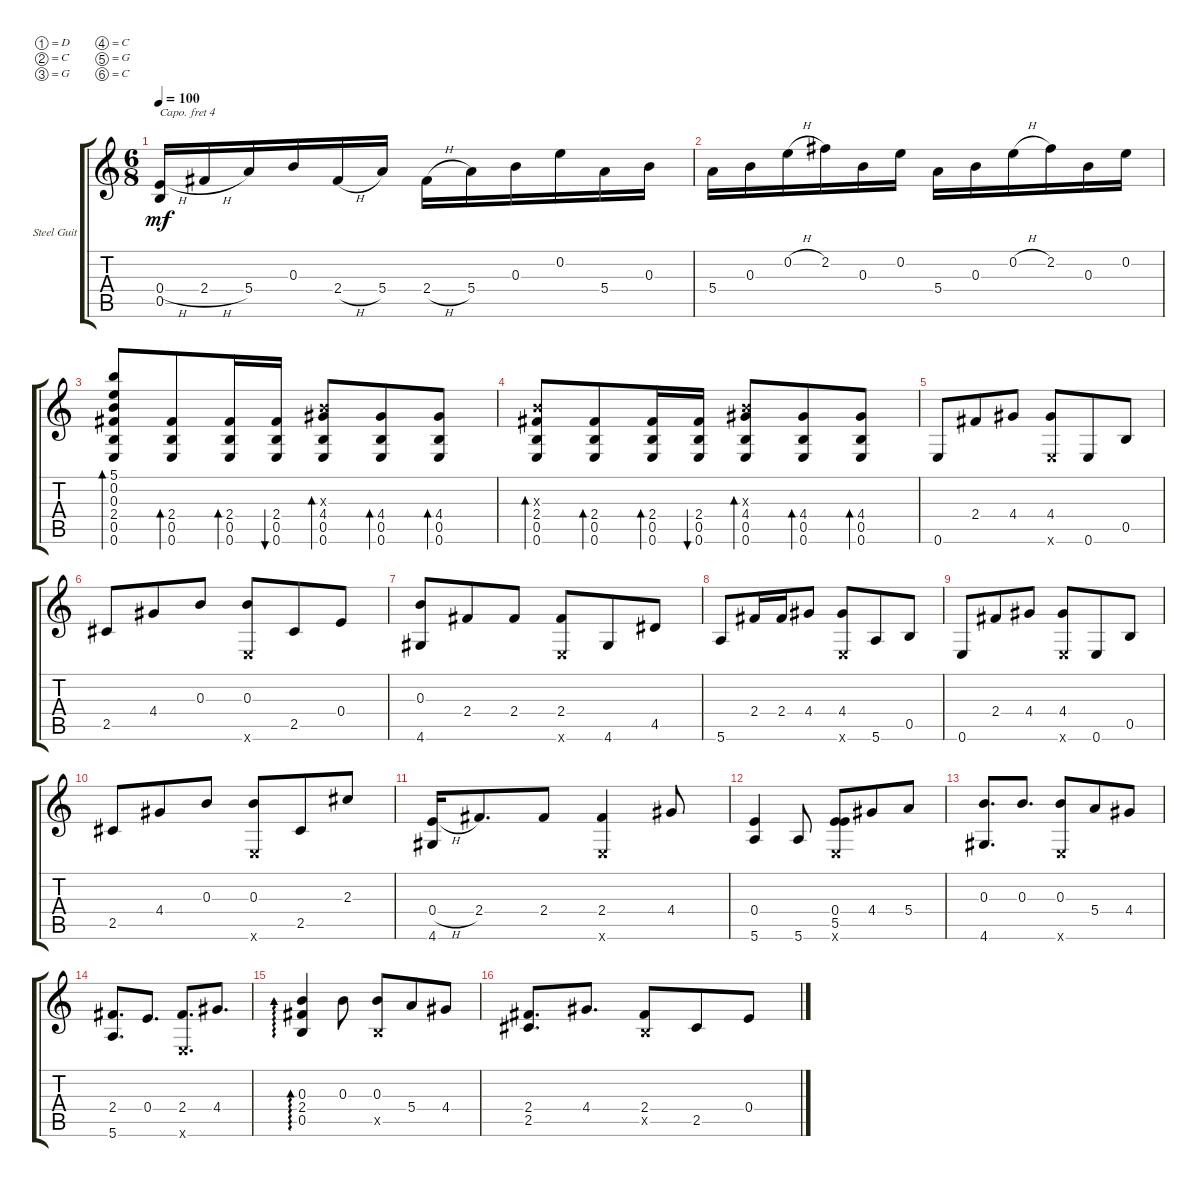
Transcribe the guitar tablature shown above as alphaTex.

\defaultSystemsLayout 4
\bracketExtendMode groupsimilarinstruments
\firstSystemTrackNameOrientation horizontal
\otherSystemsTrackNameOrientation horizontal
\track ("Steel Guitar" "Steel Guit") {instrument acousticguitarsteel}
\staff {score tabs}
\capo 4
\tuning (D4 C4 G3 C3 G2 C2)
\ts (6 8)
\tempo 100
\clef g2
\scale
0.997445
\ks c
(0.5 0.4{h}).16{dy mf instrument acousticguitarsteel} 2.4{h}.16 5.4.16 0.3.16 2.4{h}.16 5.4.16 2.4{h}.16 5.4.16 0.3.16 0.2.16 5.4.16 0.3.16 |
\scale
0.994973 5.4.16 0.3.16 0.2{h}.16 2.2.16 0.3.16 0.2.16 5.4.16 0.3.16 0.2{h}.16 2.2.16 0.3.16 0.2.16 |
\scale
1.00749 (0.6 0.5 2.4 0.3 0.2 5.1).8{bd 65} (0.6 0.5 2.4).8{bd 65} (0.6 0.5 2.4).16{bd 64} (0.5 0.6 2.4).16{bu 63} (4.4 0.5 0.6 0.3{x}).8{bd 62} (0.6 0.5 4.4).8{bd 61} (4.4 0.5 0.6).8{bd 60} |
(0.6 0.5 2.4 0.3{x}).8{bd 59} (0.6 0.5 2.4).8{bd 58} (0.6 0.5 2.4).16{bd 57} (0.5 0.6 2.4).16{bu 57} (4.4 0.5 0.6 0.3{x}).8{bd 56} (0.6 0.5 4.4).8{bd 55} (4.4 0.5 0.6).8{bd 54} |
0.6.8 2.4.8 4.4.8 (4.4 0.6{x}).8 0.6.8 0.5.8 |
2.5.8 4.4.8 0.3.8 (0.3 0.6{x}).8 2.5.8 0.4.8 |
(0.3 4.6).8 2.4.8 2.4.8 (2.4 0.6{x}).8 4.6.8 4.5.8 |
5.6.8 2.4.16 2.4.16 4.4.8 (4.4 0.6{x}).8 5.6.8 0.5.8 |
0.6.8 2.4.8 4.4.8 (4.4 0.6{x}).8 0.6.8 0.5.8 |
2.5.8 4.4.8 0.3.8 (0.3 0.6{x}).8 2.5.8 2.3.8 |
(0.4{h} 4.6).16 2.4.8{d} 2.4.8 (0.6{x} 2.4).4 4.4.8 |
(0.4 5.6).4 5.6.8 (5.5 0.4 0.6{x}).8 4.4.8 5.4.8 |
(0.3 4.6).8{d} 0.3.8{d} (0.3 0.6{x}).8 5.4.8 4.4.8 |
(2.4 5.6).8{d} 0.4.8{d} (2.4 0.6{x}).8{d} 4.4.8{d} |
(0.5 2.4 0.3).4{ad 0} 0.3.8 (0.3 0.5{x}).8 5.4.8 4.4.8 |
(2.5 2.4).8{d} 4.4.8{d} (2.4 0.5{x}).8 2.5.8 0.4.8
